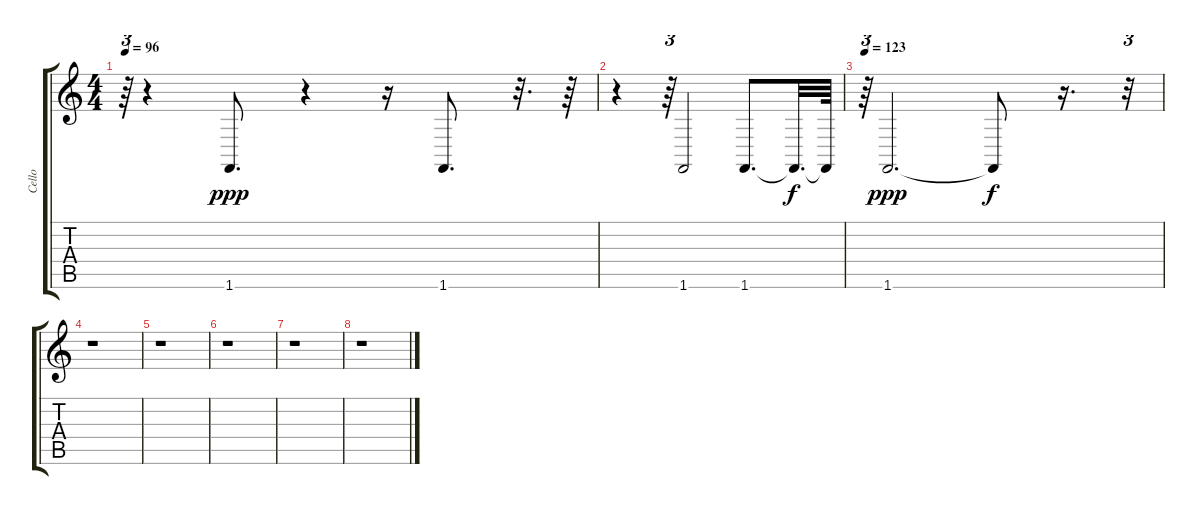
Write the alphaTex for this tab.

\track ("Cello" "Cello") {instrument pizzicatostrings}
\staff {score tabs}
\tuning (E4 B3 G3 D3 A2 E2) {hide}
\ts (4 4)
\tempo 96
\clef g2
\ks c
r.64{tu (3 2) dy pp} r.4 1.6.8{d dy ppp} r.4 r.16 1.6.8{d} r.32{d} r.64 |
r.4 r.64{tu (3 2)} 1.6.2 1.6.8{d} 1.6{t}.32{d dy f} 1.6{t}.64 |
\tempo 123
r.64{tu (3 2)} 1.6.2{d dy ppp} 1.6{t}.8{dy f} r.16{d} r.32{tu (3 2)} |
r.1 |
r.1 |
r.1 |
r.1 |
r.1
